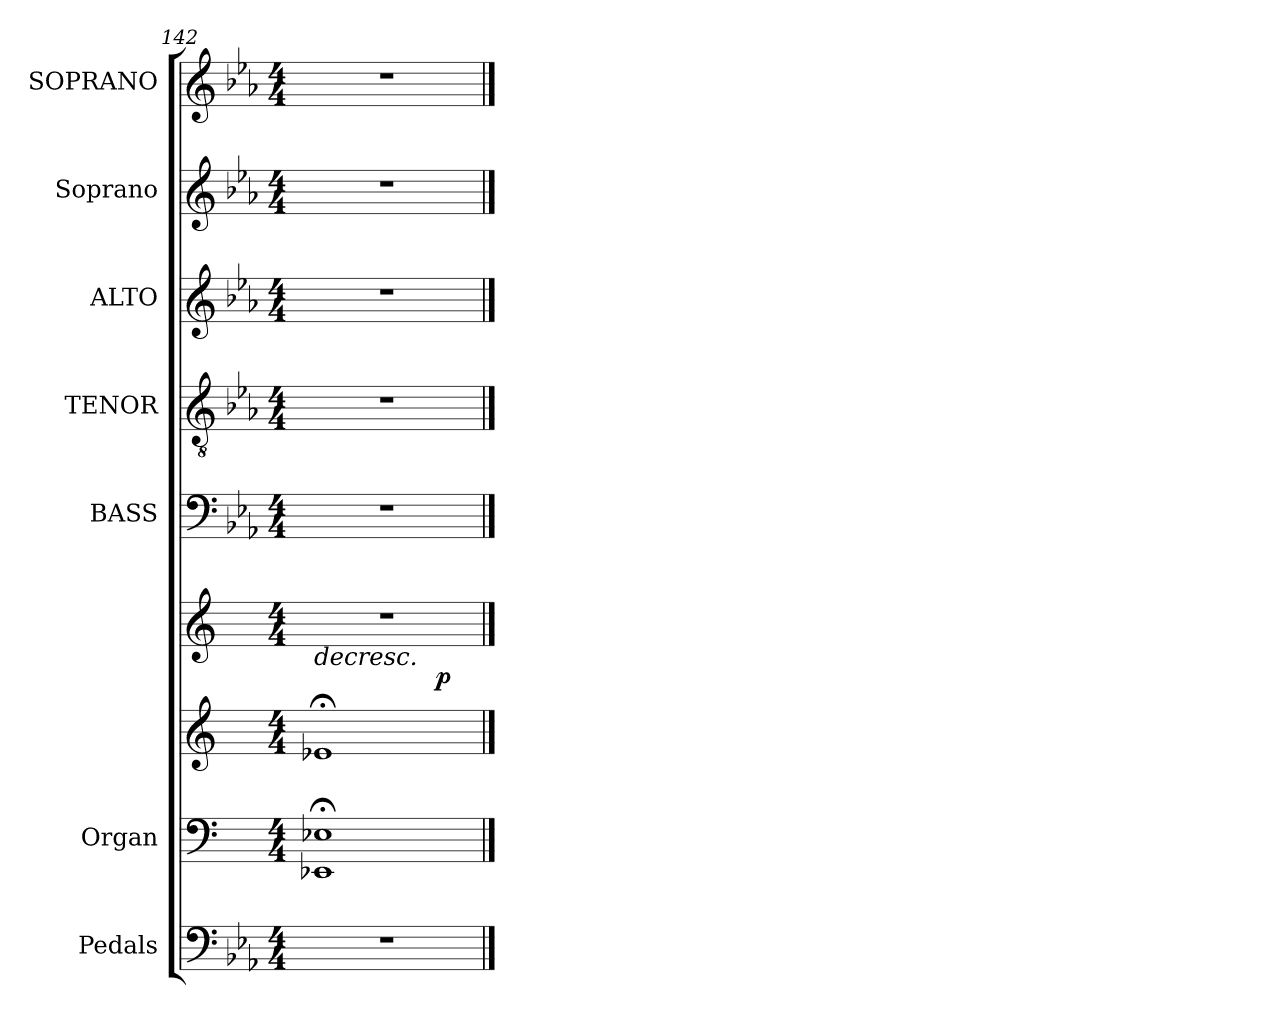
**kern	**kern	**kern	**kern	**dynam	**kern	**kern	**kern	**kern	**kern
*part7	*part6	*part6	*part6	*part6	*part5	*part4	*part3	*part2	*part1
*staff9	*staff8	*staff7	*staff6	*staff6/7/8	*staff5	*staff4	*staff3	*staff2	*staff1
*I"Pedals	*I"Organ	*	*	*	*I"BASS	*I"TENOR	*I"ALTO	*I"Soprano	*I"SOPRANO
*I'Ped.	*I'Org.	*	*	*	*I'B.	*I'T.	*I'A.	*I'S.	*I'S.
*clefF4	*clefF4	*clefG2	*clefG2	*	*clefF4	*clefGv2	*clefG2	*clefG2	*clefG2
*	*	*	*	*	*	*ITrd7c12	*	*	*
*k[b-e-a-]	*k[]	*k[]	*k[]	*	*k[b-e-a-]	*k[b-e-a-]	*k[b-e-a-]	*k[b-e-a-]	*k[b-e-a-]
*E-:	*C:	*C:	*C:	*	*E-:	*E-:	*E-:	*E-:	*E-:
*M4/4	*M4/4	*M4/4	*M4/4	*	*M4/4	*M4/4	*M4/4	*M4/4	*M4/4
=142	=142	=142	=142	=142	=142	=142	=142	=142	=142
*	*^	*	*	*	*	*	*	*	*
!	!	!	!	!	!LO:HP:b	!	!	!	!	!
*	*	*	*^	*	*	*	*	*	*	*
1r	1E-;i	1EE-i	1e-;i	2ryy	1r	>	1r	1r	1r	1r	1r
.	.	.	.	4ryy	.	.	.	.	.	.	.
.	.	.	.	32...ryy	.	.	.	.	.	.	.
.	.	.	.	8ryy	.	p	.	.	.	.	.
.	.	.	.	16ryy	.	.	.	.	.	.	.
.	.	.	.	256ryy	.	.	.	.	.	.	.
*	*v	*v	*	*	*	*	*	*	*	*	*
.	.	.	.	.	]	.	.	.	.	.
*	*	*v	*v	*	*	*	*	*	*	*
==	==	==	==	==	==	==	==	==	==
*-	*-	*-	*-	*-	*-	*-	*-	*-	*-
